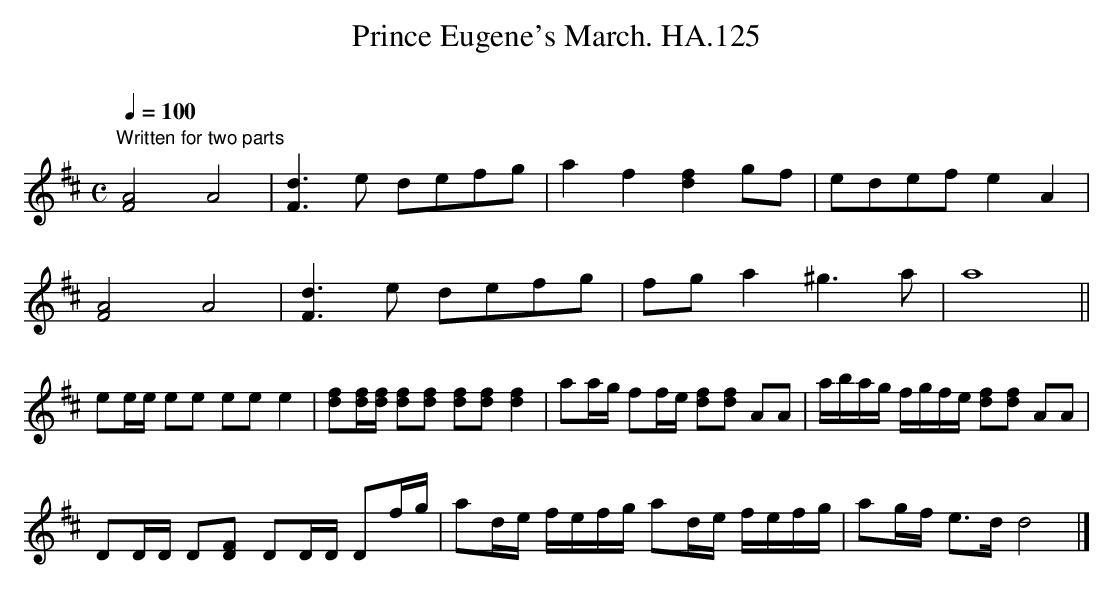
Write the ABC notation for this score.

X:1
T:Prince Eugene's March. HA.125
M:C
L:1/8
Q:1/4=100
O:
K:D
"Written for two parts"[F4A4] A4|[F3d3]e defg|a2f2[d2f2]gf|edef e2A2|
[F4A4] A4|[F3d3]e defg|fga2^g3a|a8||
ee/e/ ee ee e2|[df][d/f/][d/f/] [df][df] [df][df] [d2f2]|\
aa/g/ ff/e/ [df][df] AA|a/b/a/g/ f/g/f/e/ [df][df] AA|
DD/D/ D[DF] DD/D/ Df/g/|\
ad/e/ f/e/f/g/ ad/e/ f/e/f/g/|ag/f/ e>d d4|]
